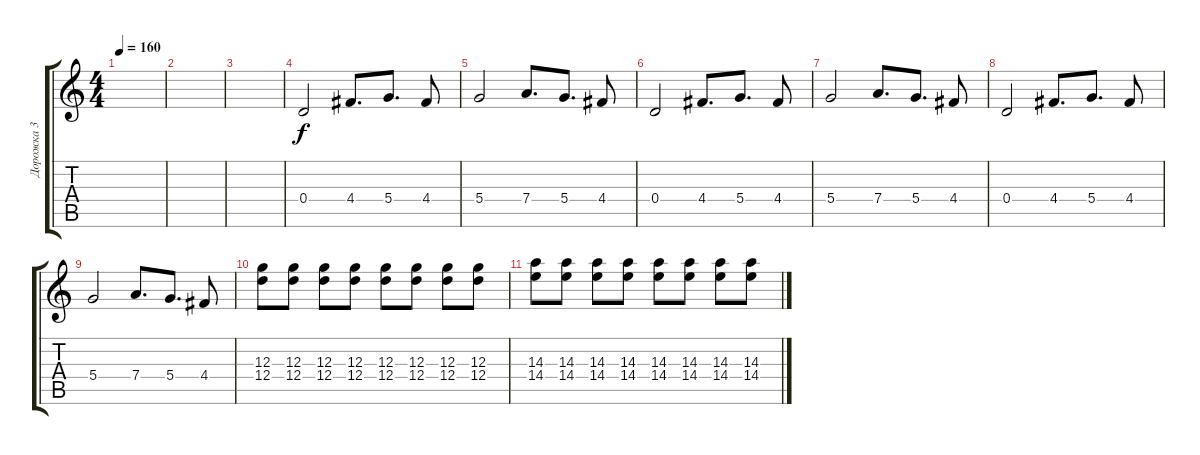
\track ("Дорожка 3" "Дорожка 3") {instrument overdrivenguitar}
\staff {score tabs}
\tuning (E4 B3 G3 D3 A2 E2) {hide}
\ts (4 4)
\tempo 160
\clef g2
\ks c
|
|
|
0.4.2 4.4.8{d} 5.4.8{d} 4.4.8 |
5.4.2 7.4.8{d} 5.4.8{d} 4.4.8 |
0.4.2 4.4.8{d} 5.4.8{d} 4.4.8 |
5.4.2 7.4.8{d} 5.4.8{d} 4.4.8 |
0.4.2 4.4.8{d} 5.4.8{d} 4.4.8 |
5.4.2 7.4.8{d} 5.4.8{d} 4.4.8 |
(12.3 12.4).8{volume 11} (12.3 12.4).8 (12.3 12.4).8 (12.3 12.4).8 (12.3 12.4).8 (12.3 12.4).8 (12.3 12.4).8 (12.3 12.4).8 |
(14.3 14.4).8 (14.3 14.4).8 (14.3 14.4).8 (14.3 14.4).8 (14.3 14.4).8 (14.3 14.4).8 (14.3 14.4).8 (14.3 14.4).8
